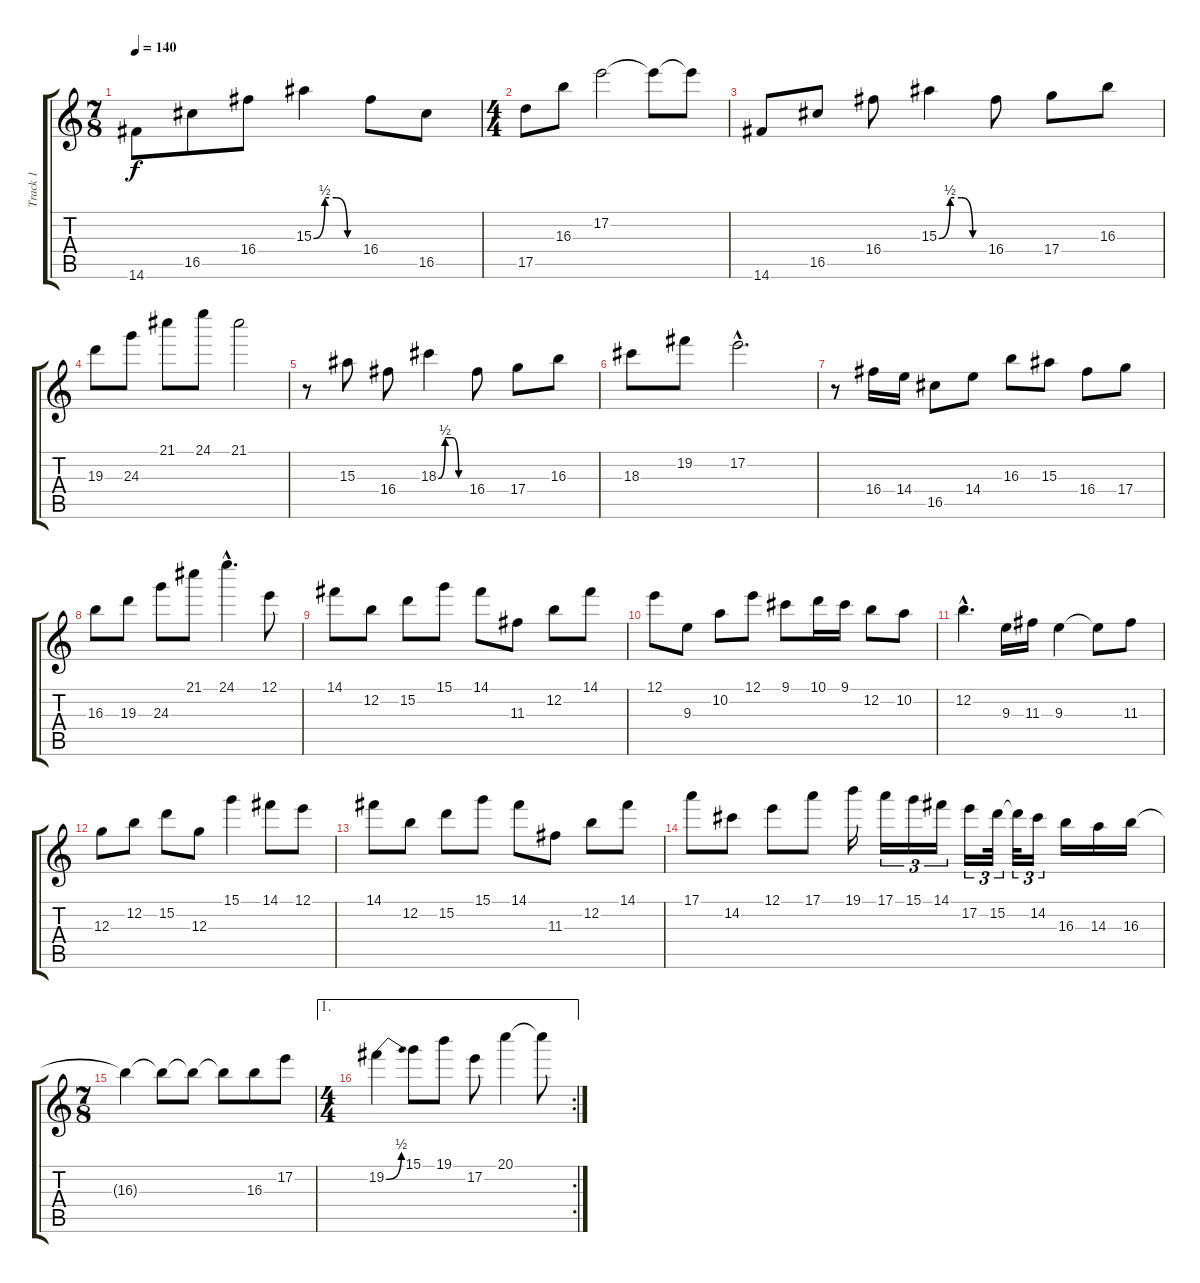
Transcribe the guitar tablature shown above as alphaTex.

\track ("Track 1" "Track 1") {instrument distortionguitar}
\staff {score tabs}
\tuning (E4 B3 G3 D3 A2 E2) {hide}
\ts (7 8)
\tempo 140
\clef g2
\ks c
14.6.8{dy f} 16.5.8 16.4.8 15.3{be (custom 0 0 15 2 30 2 45 0 60 0)}.4 16.4.8 16.5.8 |
\ts (4 4)
17.5.8 16.3.8 17.2.2 17.2{t}.8 17.2{t}.8 |
14.6.8 16.5.8 16.4.8 15.3{be (custom 0 0 15 2 30 2 45 0 60 0)}.4 16.4.8 17.4.8 16.3.8 |
19.3.8 24.3.8 21.1.8 24.1.8 21.1.2 |
r.8 15.3.8 16.4.8 18.3{be (custom 0 0 15 2 30 2 45 0 60 0)}.4 16.4.8 17.4.8 16.3.8 |
18.3.8 19.2.8 17.2{hac}.2{d} |
r.8 16.4.16 14.4.16 16.5.8 14.4.8 16.3.8 15.3.8 16.4.8 17.4.8 |
16.3.8 19.3.8 24.3.8 21.1.8 24.1{hac}.4{d} 12.1.8 |
14.1.8 12.2.8 15.2.8 15.1.8 14.1.8 11.3.8 12.2.8 14.1.8 |
12.1.8 9.3.8 10.2.8 12.1.8 9.1.8 10.1.16 9.1.16 12.2.8 10.2.8 |
12.2{hac}.4{d} 9.3.16 11.3.16 9.3.4 9.3{t}.8 11.3.8 |
12.3.8 12.2.8 15.2.8 12.3.8 15.1.4 14.1.8 12.1.8 |
14.1.8 12.2.8 15.2.8 15.1.8 14.1.8 11.3.8 12.2.8 14.1.8 |
17.1.8 14.2.8 12.1.8 17.1.8 19.1.16 17.1.16{tu (3 2)} 15.1.16{tu (3 2)} 14.1.16{tu (3 2)} 17.2.16{tu (3 2)} 15.2.32{tu (3 2)} 15.2{t}.32{tu (3 2)} 14.2.16{tu (3 2)} 16.3.16 14.3.16 16.3.16 |
\ts (7 8)
16.3{t}.4 16.3{t}.8 16.3{t}.8 16.3{t}.8 16.3.8 17.2.8 |
\ae 1
\rc 2
\ts (4 4)
19.2{be (bend 0 0 60 2)}.4 15.1.8 19.1.8 17.2.8 20.1.4 20.1{t}.8
